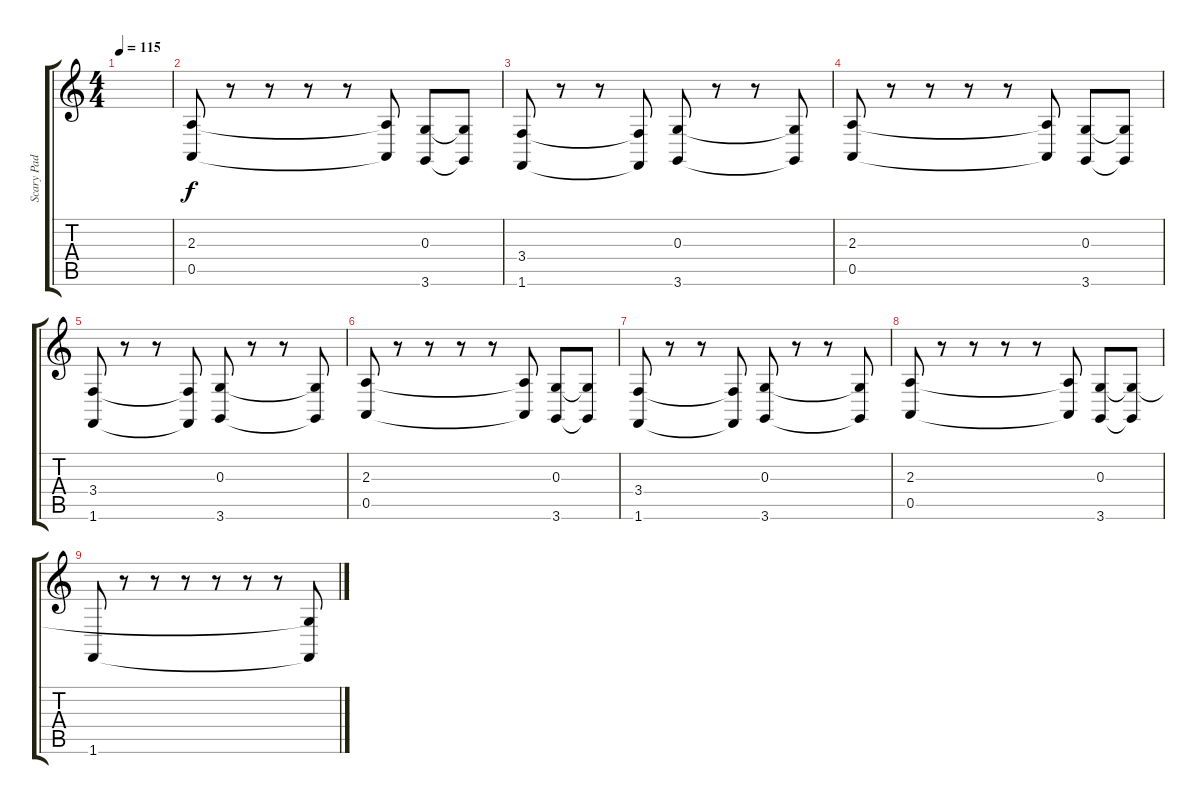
\track ("Scary Pad" "Scary Pad") {instrument pad6metallic}
\staff {score tabs}
\tuning (E4 B3 G3 D3 A2 E2) {hide}
\ts (4 4)
\tempo 115
\clef g2
\ks c
|
(2.3 0.5).8 r.8 r.8 r.8 r.8 (2.3{t} 0.5{t}).8 (0.3 3.6).8 (0.3{t} 3.6{t}).8 |
(3.4 1.6).8 r.8 r.8 (3.4{t} 1.6{t}).8 (0.3 3.6).8 r.8 r.8 (0.3{t} 3.6{t}).8 |
(2.3 0.5).8 r.8 r.8 r.8 r.8 (2.3{t} 0.5{t}).8 (0.3 3.6).8 (0.3{t} 3.6{t}).8 |
(3.4 1.6).8 r.8 r.8 (3.4{t} 1.6{t}).8 (0.3 3.6).8 r.8 r.8 (0.3{t} 3.6{t}).8 |
(2.3 0.5).8 r.8 r.8 r.8 r.8 (2.3{t} 0.5{t}).8 (0.3 3.6).8 (0.3{t} 3.6{t}).8 |
(3.4 1.6).8 r.8 r.8 (3.4{t} 1.6{t}).8 (0.3 3.6).8 r.8 r.8 (0.3{t} 3.6{t}).8 |
(2.3 0.5).8 r.8 r.8 r.8 r.8 (2.3{t} 0.5{t}).8 (0.3 3.6).8 (0.3{t} 3.6{t}).8 |
1.6.8 r.8 r.8 r.8 r.8 r.8 r.8 (0.3{t} 1.6{t}).8
